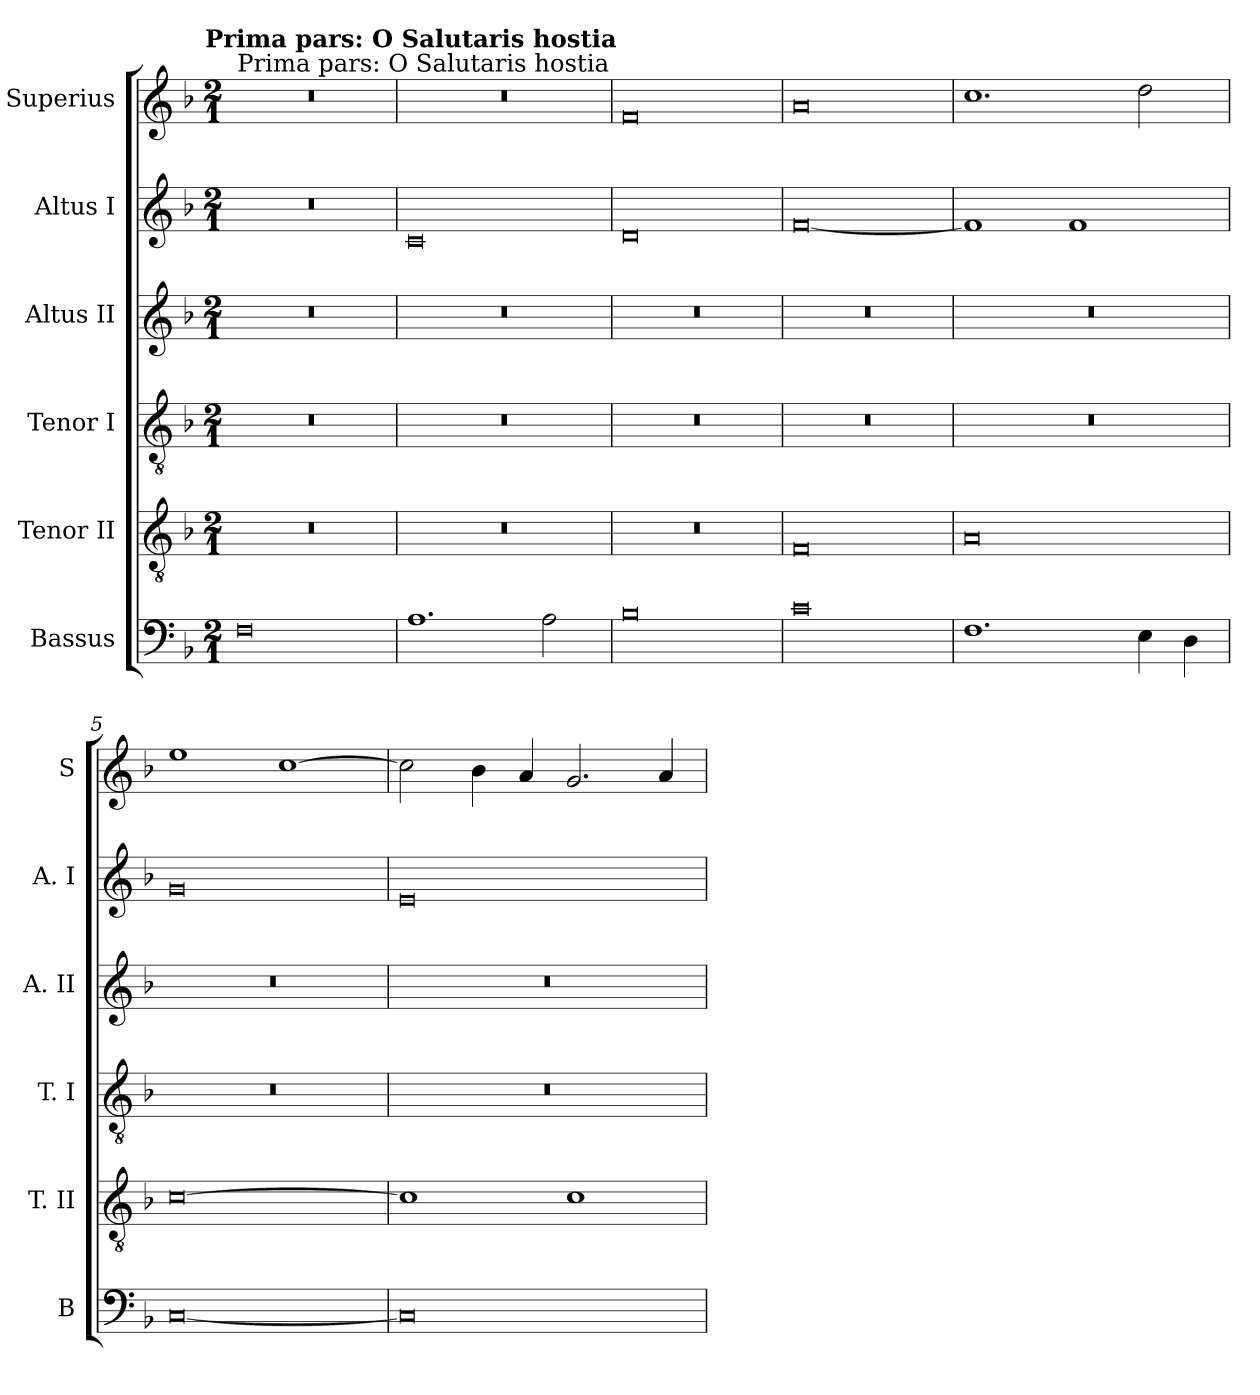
**kern	**kern	**kern	**kern	**kern	**kern
*part6	*part5	*part4	*part3	*part2	*part1
*staff6	*staff5	*staff4	*staff3	*staff2	*staff1
*I"Bassus	*I"Tenor II	*I"Tenor I	*I"Altus II	*I"Altus I	*I"Superius
*I'B	*I'T. II	*I'T. I	*I'A. II	*I'A. I	*I'S
*clefF4	*clefGv2	*clefGv2	*clefG2	*clefG2	*clefG2
*k[b-]	*k[b-]	*k[b-]	*k[b-]	*k[b-]	*k[b-]
*F:	*F:	*F:	*F:	*F:	*F:
!!LO:TX:omd:t=Prima pars&colon; O Salutaris hostia
*M2/1	*M2/1	*M2/1	*M2/1	*M2/1	*M2/1
=	=	=	=	=	=
!	!	!	!	!	!LO:TX:a:t=Prima pars&colon; O Salutaris hostia
0F	0r	0r	0r	0r	0r
=1	=1	=1	=1	=1	=1
1.A	0r	0r	0r	0c	0r
2A	.	.	.	.	.
=2	=2	=2	=2	=2	=2
0B-	0r	0r	0r	0d	0f
=3	=3	=3	=3	=3	=3
0c	0F	0r	0r	[0f	0a
=4	=4	=4	=4	=4	=4
1.F	0A	0r	0r	1f]	1.cc
.	.	.	.	1f	.
4E	.	.	.	.	2dd
4D	.	.	.	.	.
=5	=5	=5	=5	=5	=5
[0C	[0c	0r	0r	0g	1ee
.	.	.	.	.	[1cc
=6	=6	=6	=6	=6	=6
0C]	1c]	0r	0r	0e	2cc]
.	.	.	.	.	4b-
.	.	.	.	.	4a
.	1c	.	.	.	2.g
.	.	.	.	.	4a
=	=	=	=	=	=
*-	*-	*-	*-	*-	*-
